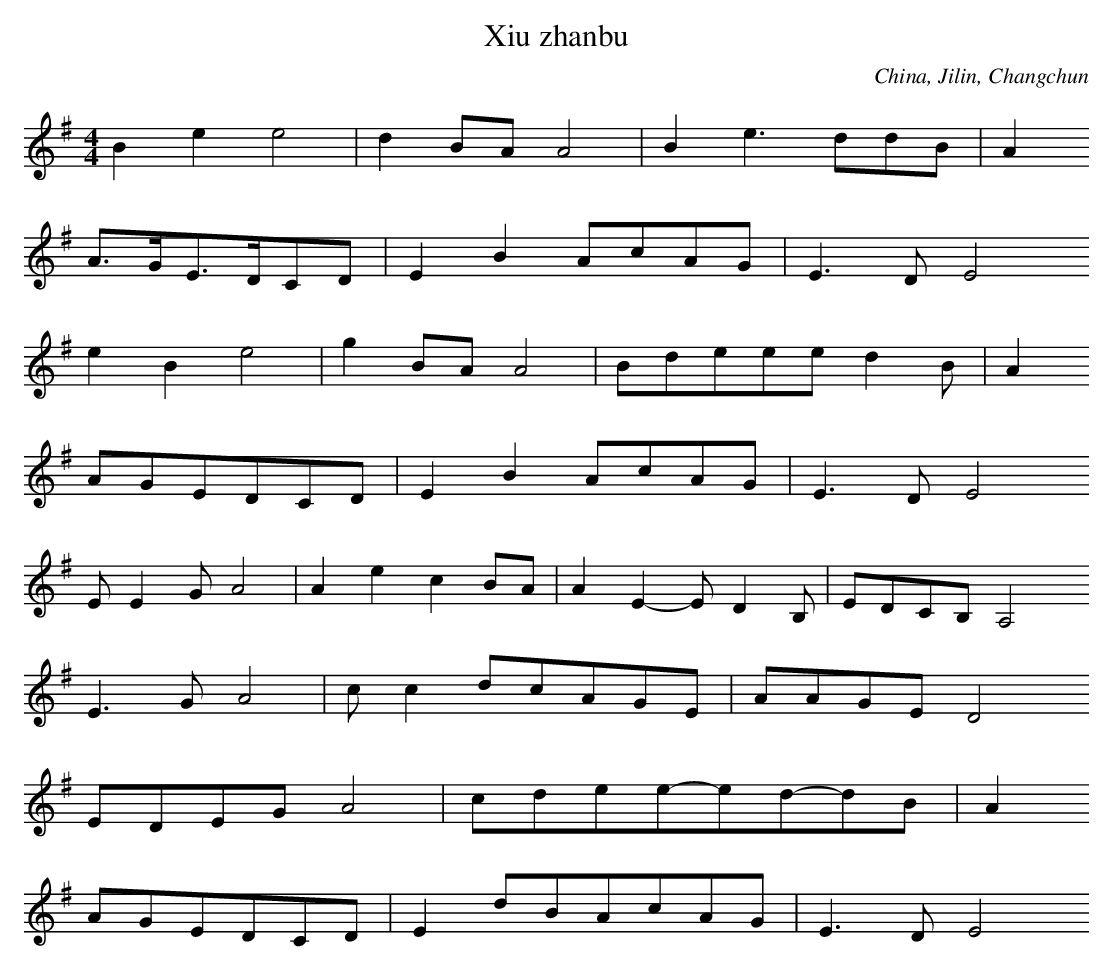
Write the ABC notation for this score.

X:1
T: Xiu zhanbu
O: China, Jilin, Changchun
M: 4/4
L: 1/16
K: G
B4e4e8 | d4B2A2A8 | B4e6d2d2B2 | A4
A3GE3DC2D2 | E4B4A2c2A2G2 | E6D2E8
e4B4e8 | g4B2A2A8 | B2d2e2e2e2d4B2 | A4
A2G2E2D2C2D2 | E4B4A2c2A2G2 | E6D2E8
E2E4G2A8 | A4e4c4B2A2 | A4E4-E2D4B,2 | E2D2C2B,2A,8
E6G2A8 | c2c4d2c2A2G2E2 | A2A2G2E2D8
E2D2E2G2A8 | c2d2e2e2-e2d2-d2B2 | A4
A2G2E2D2C2D2 | E4d2B2A2c2A2G2 | E6D2E8
